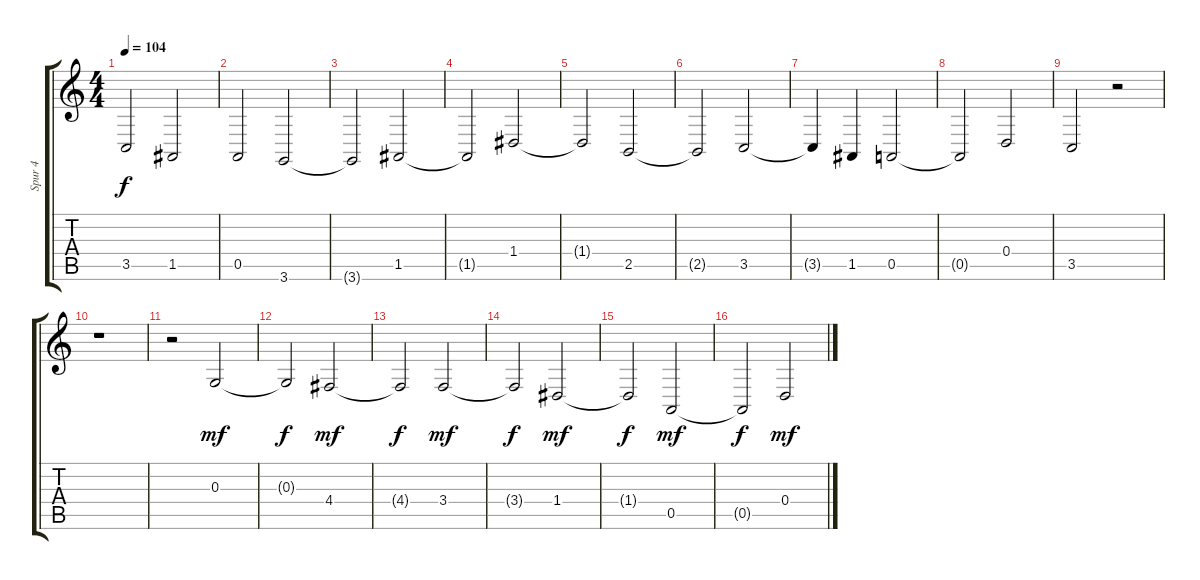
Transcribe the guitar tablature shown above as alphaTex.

\track ("Spur 4" "Spur 4") {instrument pad2warm}
\staff {score tabs}
\tuning (E4 B3 G3 D3 A2 E2) {hide}
\ts (4 4)
\tempo 104
\clef g2
\ks c
3.5.2{dy f} 1.5.2 |
0.5.2 3.6.2 |
3.6{t}.2 1.5.2 |
1.5{t}.2 1.4.2 |
1.4{t}.2 2.5.2 |
2.5{t}.2 3.5.2 |
3.5{t}.4 1.5.4 0.5.2 |
0.5{t}.2 0.4.2 |
3.5.2 r.2 |
r.1 |
r.2 0.3.2{dy mf} |
0.3{t}.2{dy f} 4.4.2{dy mf} |
4.4{t}.2{dy f} 3.4.2{dy mf} |
3.4{t}.2{dy f} 1.4.2{dy mf} |
1.4{t}.2{dy f} 0.5.2{dy mf} |
0.5{t}.2{dy f} 0.4.2{dy mf}
